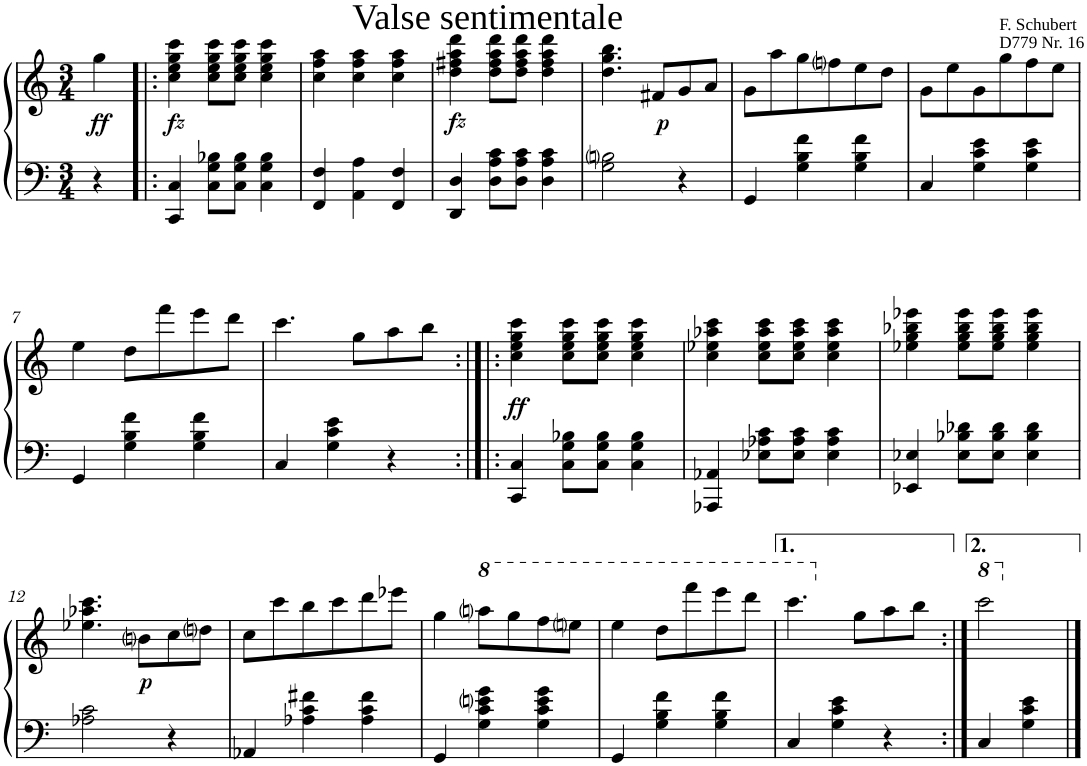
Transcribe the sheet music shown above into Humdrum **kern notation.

**kern	**kern	**dynam
*part1	*part1	*part1
*staff2	*staff1	*staff1/2
*I"Midi_1	*	*
*clefF4	*clefG2	*
*k[]	*k[]	*
*M3/4	*M3/4	*
=	=	=
!	!	!LO:DY:b
4r	4gg\	ff
=1!|:	=1!|:	=1!|:
!	!	!LO:DY:b
4CC/ 4C/	4cc\ 4ee\ 4gg\ 4ccc\	fz
8C\ 8G\ 8B-X\L	8cc\ 8ee\ 8gg\ 8ccc\L	.
8C\ 8G\ 8B-\J	8cc\ 8ee\ 8gg\ 8ccc\J	.
4C\ 4G\ 4B-\	4cc\ 4ee\ 4gg\ 4ccc\	.
=2	=2	=2
4FF/ 4F/	4cc\ 4ff\ 4aa\	.
!	!LO:TX:a:t=Valse sentimentale	!
4AA\ 4A\	4cc\ 4ff\ 4aa\	.
4FF/ 4F/	4cc\ 4ff\ 4aa\	.
=3	=3	=3
!	!	!LO:DY:b
4DD/ 4D/	4dd\ 4ff#X\ 4aa\ 4ddd\	fz
8D\ 8A\ 8c\L	8dd\ 8ff#\ 8aa\ 8ddd\L	.
8D\ 8A\ 8c\J	8dd\ 8ff#\ 8aa\ 8ddd\J	.
4D\ 4A\ 4c\	4dd\ 4ff#\ 4aa\ 4ddd\	.
=4	=4	=4
2G\ 2Bni\	4.dd\ 4.gg\ 4.bb\	.
!	!	!LO:DY:b
.	8f#X/L	p
4r	8g/	.
.	8a/J	.
=5	=5	=5
4GG/	8g\L	.
.	8aa\	.
4G\ 4B\ 4f\	8gg\	.
.	8ffni\	.
4G\ 4B\ 4f\	8ee\	.
.	8dd\J	.
=6	=6	=6
4C/	8g\L	.
.	8ee\	.
4G\ 4c\ 4e\	8g\	.
!	!LO:TX:a:t=F. Schubert	!
!	!LO:TX:a:t=D779 Nr. 16	!
.	8gg\	.
4G\ 4c\ 4e\	8ff\	.
.	8ee\J	.
!!LO:LB:g=z
=7	=7	=7
4GG/	4ee\	.
4G\ 4B\ 4f\	8dd\L	.
.	8fff\	.
4G\ 4B\ 4f\	8eee\	.
.	8ddd\J	.
=8	=8	=8
4C/	4.ccc\	.
4G\ 4c\ 4e\	.	.
.	8gg\L	.
4r	8aa\	.
.	8bb\J	.
=9:|!|:	=9:|!|:	=9:|!|:
!	!	!LO:DY:b
4CC/ 4C/	4cc\ 4ee\ 4gg\ 4ccc\	ff
8C\ 8G\ 8B-X\L	8cc\ 8ee\ 8gg\ 8ccc\L	.
8C\ 8G\ 8B-\J	8cc\ 8ee\ 8gg\ 8ccc\J	.
4C\ 4G\ 4B-\	4cc\ 4ee\ 4gg\ 4ccc\	.
=10	=10	=10
4AAA-X/ 4AA-X/	4cc\ 4ee-X\ 4aa-X\ 4ccc\	.
8E-X\ 8A-X\ 8c\L	8cc\ 8ee-\ 8aa-\ 8ccc\L	.
8E-\ 8A-\ 8c\J	8cc\ 8ee-\ 8aa-\ 8ccc\J	.
4E-\ 4A-\ 4c\	4cc\ 4ee-\ 4aa-\ 4ccc\	.
=11	=11	=11
4EE-X/ 4E-X/	4ee-X\ 4gg\ 4bb-X\ 4eee-X\	.
8E-\ 8B-X\ 8d-X\L	8ee-\ 8gg\ 8bb-\ 8eee-\L	.
8E-\ 8B-\ 8d-\J	8ee-\ 8gg\ 8bb-\ 8eee-\J	.
4E-\ 4B-\ 4d-\	4ee-\ 4gg\ 4bb-\ 4eee-\	.
!!LO:LB:g=z
=12	=12	=12
2A-X\ 2c\	4.ee-X\ 4.aa-X\ 4.ccc\	.
!	!	!LO:DY:b
.	8bni\L	p
4r	8cc\	.
.	8ddni\J	.
=13	=13	=13
4AA-X/	8cc\L	.
.	8ccc\	.
4A-X\ 4c\ 4f#X\	8bb\	.
.	8ccc\	.
4A-\ 4c\ 4f#\	8ddd\	.
.	8eee-X\J	.
=14	=14	=14
4GG/	4gg\	.
*	*8va	*
4G\ 4c\ 4eni\ 4g\	8aaani\L	.
.	8ggg\	.
4G\ 4c\ 4e\ 4g\	8fff\	.
.	8eeeni\J	.
=15	=15	=15
4GG/	4eee\	.
4G\ 4B\ 4f\	8ddd\L	.
.	8ffff\	.
4G\ 4B\ 4f\	8eeee\	.
.	8dddd\J	.
=16	=16	=16
4C/	4.cccc\	.
4G\ 4c\ 4e\	.	.
*	*X8va	*
.	8gg\L	.
4r	8aa\	.
.	8bb\J	.
=16X1:|!	=16X1:|!	=16X1:|!
*	*8va	*
4C/	2cccc\	.
4G\ 4c\ 4e\	.	.
*	*X8va	*
==	==	==
*-	*-	*-
